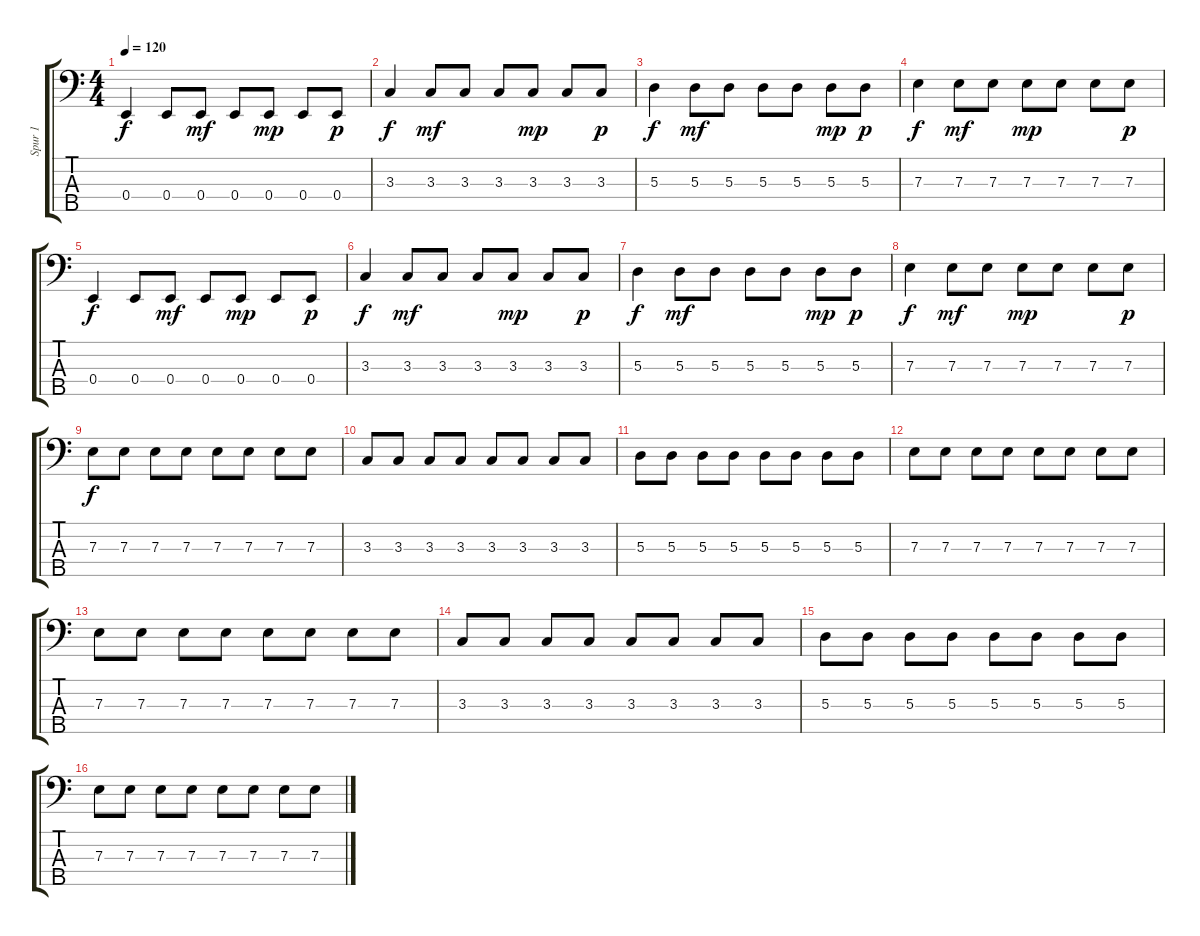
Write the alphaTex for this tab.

\track ("Spur 1" "Spur 1") {instrument electricbassfinger}
\staff {score tabs}
\tuning (G2 D2 A1 E1 B0) {hide}
\ts (4 4)
\tempo 120
\clef f4
\ks c
0.4.4{dy f} 0.4.8 0.4.8{dy mf} 0.4.8 0.4.8{dy mp} 0.4.8 0.4.8{dy p} |
3.3.4{dy f} 3.3.8{dy mf} 3.3.8 3.3.8 3.3.8{dy mp} 3.3.8 3.3.8{dy p} |
5.3.4{dy f} 5.3.8{dy mf} 5.3.8 5.3.8 5.3.8 5.3.8{dy mp} 5.3.8{dy p} |
7.3.4{dy f} 7.3.8{dy mf} 7.3.8 7.3.8{dy mp} 7.3.8 7.3.8 7.3.8{dy p} |
0.4.4{dy f} 0.4.8 0.4.8{dy mf} 0.4.8 0.4.8{dy mp} 0.4.8 0.4.8{dy p} |
3.3.4{dy f} 3.3.8{dy mf} 3.3.8 3.3.8 3.3.8{dy mp} 3.3.8 3.3.8{dy p} |
5.3.4{dy f} 5.3.8{dy mf} 5.3.8 5.3.8 5.3.8 5.3.8{dy mp} 5.3.8{dy p} |
7.3.4{dy f} 7.3.8{dy mf} 7.3.8 7.3.8{dy mp} 7.3.8 7.3.8 7.3.8{dy p} |
7.3.8{dy f} 7.3.8 7.3.8 7.3.8 7.3.8 7.3.8 7.3.8 7.3.8 |
3.3.8 3.3.8 3.3.8 3.3.8 3.3.8 3.3.8 3.3.8 3.3.8 |
5.3.8 5.3.8 5.3.8 5.3.8 5.3.8 5.3.8 5.3.8 5.3.8 |
7.3.8 7.3.8 7.3.8 7.3.8 7.3.8 7.3.8 7.3.8 7.3.8 |
7.3.8 7.3.8 7.3.8 7.3.8 7.3.8 7.3.8 7.3.8 7.3.8 |
3.3.8 3.3.8 3.3.8 3.3.8 3.3.8 3.3.8 3.3.8 3.3.8 |
5.3.8 5.3.8 5.3.8 5.3.8 5.3.8 5.3.8 5.3.8 5.3.8 |
7.3.8 7.3.8 7.3.8 7.3.8 7.3.8 7.3.8 7.3.8 7.3.8
